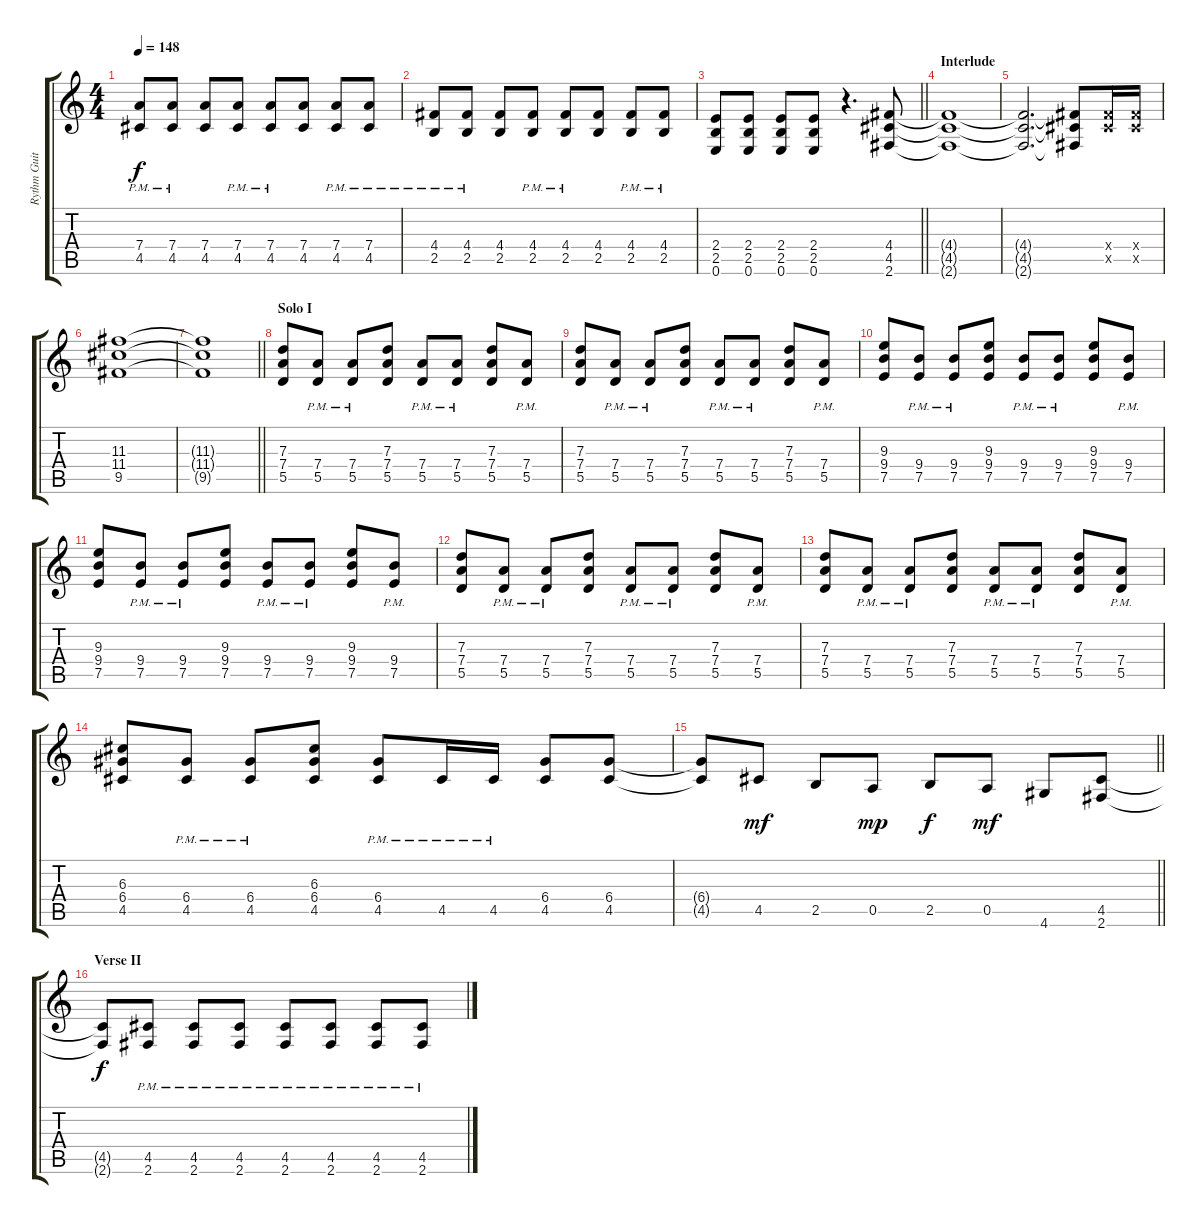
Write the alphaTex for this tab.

\track ("Rythm Guitar" "Rythm Guit") {instrument overdrivenguitar}
\staff {score tabs}
\tuning (E4 B3 G3 D3 A2 E2) {hide}
\ts (4 4)
\tempo 148
\clef g2
\ks c
(7.4{pm} 4.5{pm}).8{dy f} (7.4{pm} 4.5{pm}).8 (7.4 4.5).8 (7.4{pm} 4.5{pm}).8 (7.4{pm} 4.5{pm}).8 (7.4 4.5).8 (7.4{pm} 4.5{pm}).8 (7.4{pm} 4.5{pm}).8 |
(4.4{pm} 2.5{pm}).8 (4.4{pm} 2.5{pm}).8 (4.4 2.5).8 (4.4{pm} 2.5{pm}).8 (4.4{pm} 2.5{pm}).8 (4.4 2.5).8 (4.4{pm} 2.5{pm}).8 (4.4{pm} 2.5{pm}).8 |
\barLineRight lightlight
(2.4 2.5 0.6).8 (2.4 2.5 0.6).8 (2.4 2.5 0.6).8 (2.4 2.5 0.6).8 r.4{d} (4.4 4.5 2.6).8 |
\section ("" "Interlude")
(4.4{t} 4.5{t} 2.6{t}).1 |
(4.4{t} 4.5{t} 2.6{t}).2{d} (4.4{t} 4.5{t} 2.6{t}).8 (4.4{x} 4.5{x}).16 (4.4{x} 4.5{x}).16 |
(11.3 11.4 9.5).1 |
\barLineRight lightlight
(11.3{t} 11.4{t} 9.5{t}).1 |
\section ("" "Solo I")
(7.3 7.4 5.5).8 (7.4{pm} 5.5{pm}).8 (7.4{pm} 5.5{pm}).8 (7.3 7.4 5.5).8 (7.4{pm} 5.5{pm}).8 (7.4{pm} 5.5{pm}).8 (7.3 7.4 5.5).8 (7.4{pm} 5.5{pm}).8 |
(7.3 7.4 5.5).8 (7.4{pm} 5.5{pm}).8 (7.4{pm} 5.5{pm}).8 (7.3 7.4 5.5).8 (7.4{pm} 5.5{pm}).8 (7.4{pm} 5.5{pm}).8 (7.3 7.4 5.5).8 (7.4{pm} 5.5{pm}).8 |
(9.3 9.4 7.5).8 (9.4{pm} 7.5{pm}).8 (9.4{pm} 7.5{pm}).8 (9.3 9.4 7.5).8 (9.4{pm} 7.5{pm}).8 (9.4{pm} 7.5{pm}).8 (9.3 9.4 7.5).8 (9.4{pm} 7.5{pm}).8 |
(9.3 9.4 7.5).8 (9.4{pm} 7.5{pm}).8 (9.4{pm} 7.5{pm}).8 (9.3 9.4 7.5).8 (9.4{pm} 7.5{pm}).8 (9.4{pm} 7.5{pm}).8 (9.3 9.4 7.5).8 (9.4{pm} 7.5{pm}).8 |
(7.3 7.4 5.5).8 (7.4{pm} 5.5{pm}).8 (7.4{pm} 5.5{pm}).8 (7.3 7.4 5.5).8 (7.4{pm} 5.5{pm}).8 (7.4{pm} 5.5{pm}).8 (7.3 7.4 5.5).8 (7.4{pm} 5.5{pm}).8 |
(7.3 7.4 5.5).8 (7.4{pm} 5.5{pm}).8 (7.4{pm} 5.5{pm}).8 (7.3 7.4 5.5).8 (7.4{pm} 5.5{pm}).8 (7.4{pm} 5.5{pm}).8 (7.3 7.4 5.5).8 (7.4{pm} 5.5{pm}).8 |
(6.3 6.4 4.5).8 (6.4{pm} 4.5{pm}).8 (6.4{pm} 4.5{pm}).8 (6.3 6.4 4.5).8 (6.4{pm} 4.5{pm}).8 4.5{pm}.16 4.5{pm}.16 (6.4 4.5).8 (6.4 4.5).8 |
\barLineRight lightlight
(6.4{t} 4.5{t}).8 4.5.8{dy mf} 2.5.8 0.5.8{dy mp} 2.5.8{dy f} 0.5.8{dy mf} 4.6.8 (4.5 2.6).8 |
\section ("" "Verse II")
(4.5{t} 2.6{t}).8{dy f} (4.5{pm} 2.6{pm}).8 (4.5{pm} 2.6{pm}).8 (4.5{pm} 2.6{pm}).8 (4.5{pm} 2.6{pm}).8 (4.5{pm} 2.6{pm}).8 (4.5{pm} 2.6{pm}).8 (4.5{pm} 2.6{pm}).8
